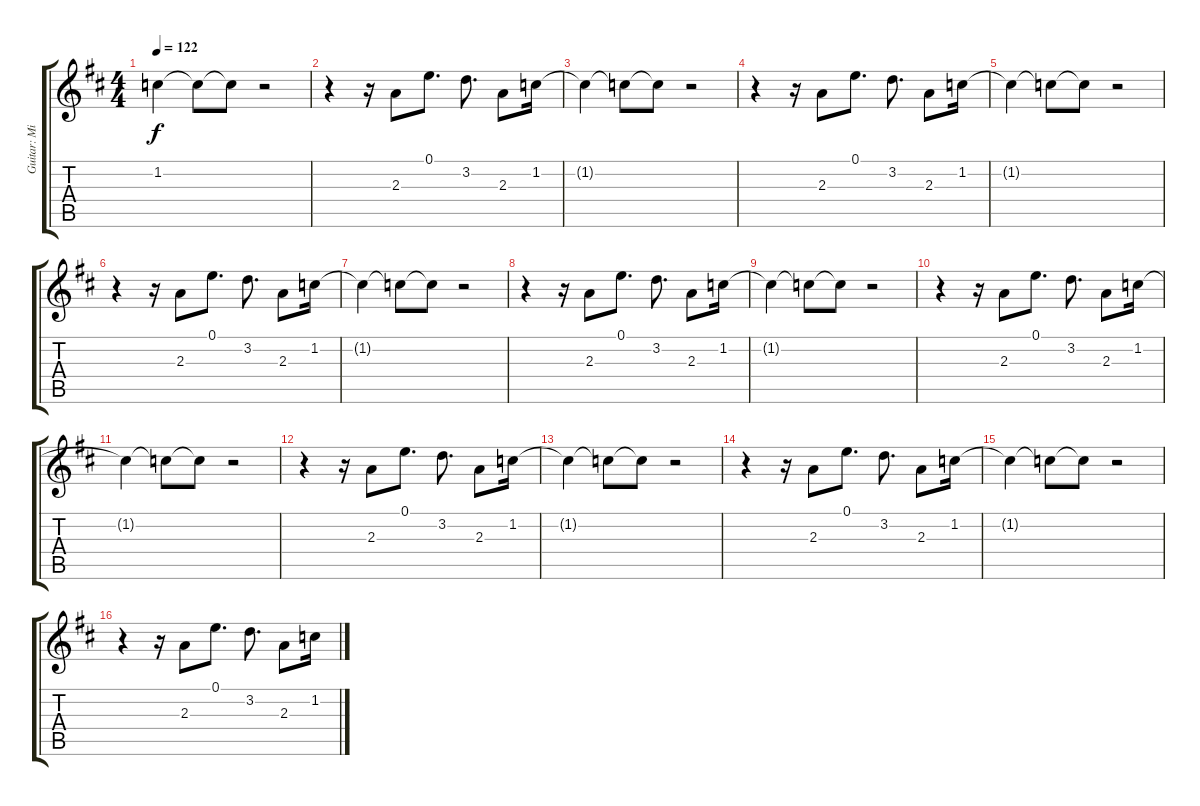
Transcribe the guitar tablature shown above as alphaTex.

\track ("Guitar: Mick Ralphs" "Guitar: Mi") {instrument acousticguitarsteel}
\staff {score tabs}
\tuning (E4 B3 G3 D3 A2 E2) {hide}
\ts (4 4)
\tempo 122
\clef g2
\ks d
1.2{t}.4{dy f} 1.2{t}.8 1.2{t}.8 r.2 |
r.4 r.16 2.3.8 0.1.8{d} 3.2.8{d} 2.3.8 1.2.16 |
1.2{t}.4 1.2{t}.8 1.2{t}.8 r.2 |
r.4 r.16 2.3.8 0.1.8{d} 3.2.8{d} 2.3.8 1.2.16 |
1.2{t}.4 1.2{t}.8 1.2{t}.8 r.2 |
r.4 r.16 2.3.8 0.1.8{d} 3.2.8{d} 2.3.8 1.2.16 |
1.2{t}.4 1.2{t}.8 1.2{t}.8 r.2 |
r.4 r.16 2.3.8 0.1.8{d} 3.2.8{d} 2.3.8 1.2.16 |
1.2{t}.4 1.2{t}.8 1.2{t}.8 r.2 |
r.4 r.16 2.3.8 0.1.8{d} 3.2.8{d} 2.3.8 1.2.16 |
1.2{t}.4 1.2{t}.8 1.2{t}.8 r.2 |
r.4 r.16 2.3.8 0.1.8{d} 3.2.8{d} 2.3.8 1.2.16 |
1.2{t}.4 1.2{t}.8 1.2{t}.8 r.2 |
r.4 r.16 2.3.8 0.1.8{d} 3.2.8{d} 2.3.8 1.2.16 |
1.2{t}.4 1.2{t}.8 1.2{t}.8 r.2 |
r.4 r.16 2.3.8 0.1.8{d} 3.2.8{d} 2.3.8 1.2.16
